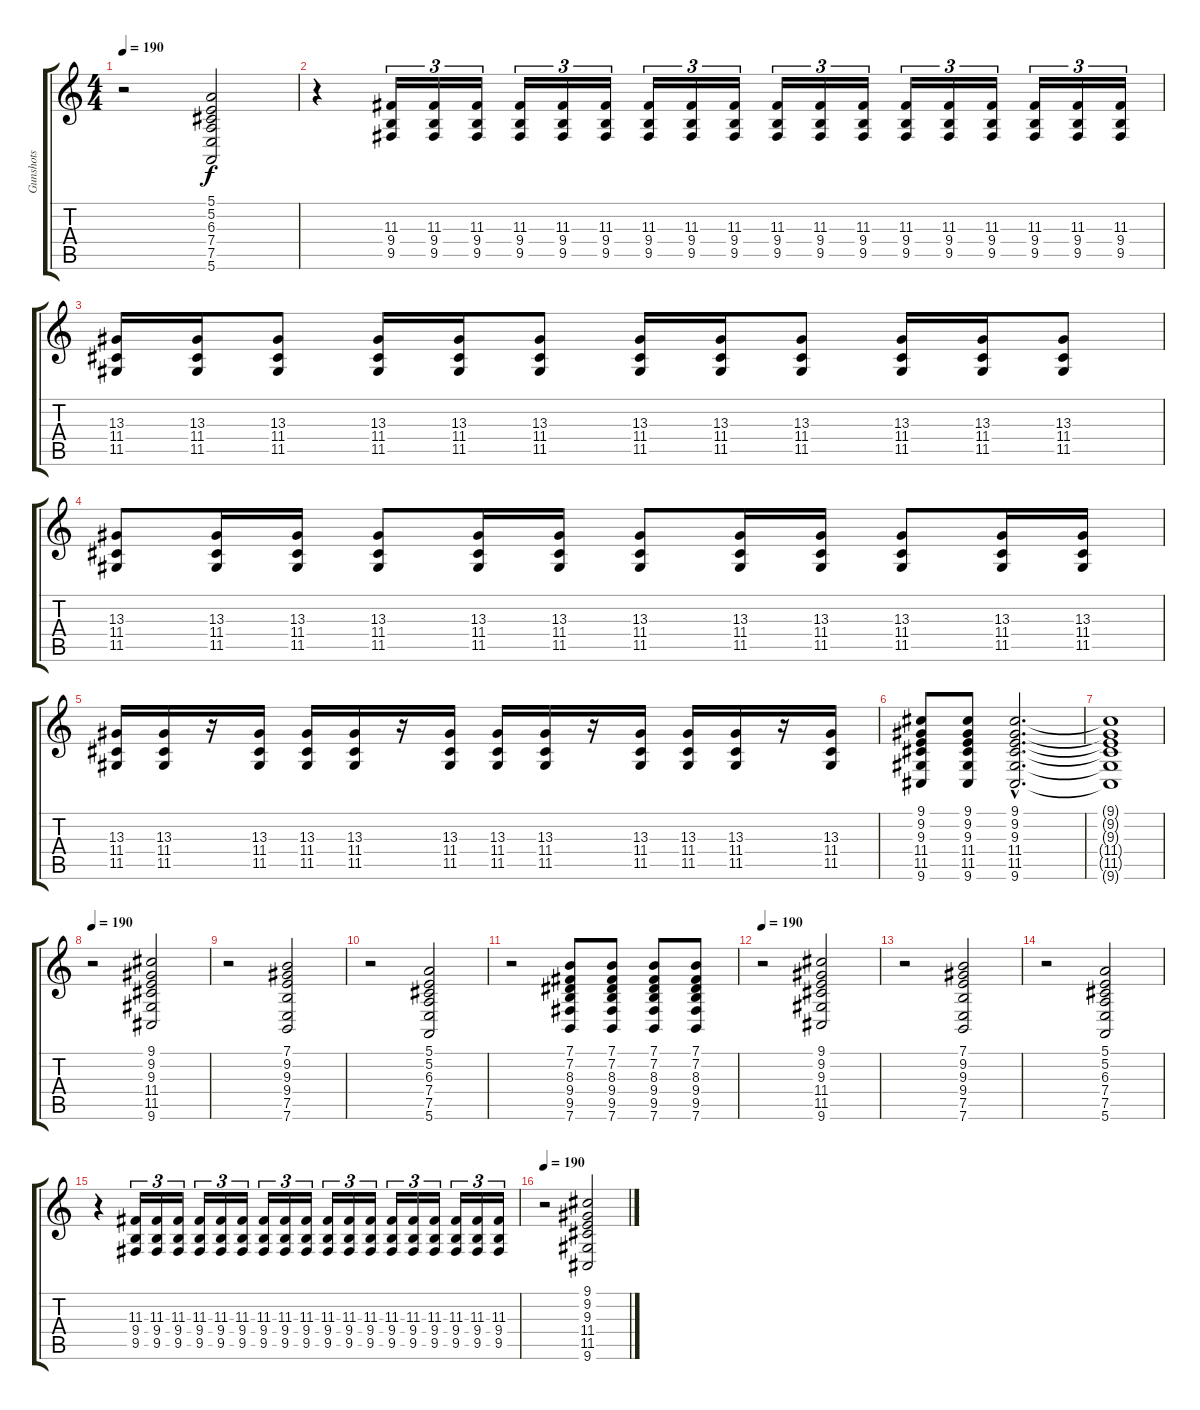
\track ("Gunshots" "Gunshots") {instrument gunshot}
\staff {score tabs}
\tuning (E4 B3 G3 D3 A2 E2) {hide}
\ts (4 4)
\tempo 190
\clef g2
\ks c
r.2{dy f} (5.1 5.2 6.3 7.4 7.5 5.6).2 |
r.4 (11.3 9.4 9.5).16{tu (3 2)} (11.3 9.4 9.5).16{tu (3 2)} (11.3 9.4 9.5).16{tu (3 2)} (11.3 9.4 9.5).16{tu (3 2)} (11.3 9.4 9.5).16{tu (3 2)} (11.3 9.4 9.5).16{tu (3 2)} (11.3 9.4 9.5).16{tu (3 2)} (11.3 9.4 9.5).16{tu (3 2)} (11.3 9.4 9.5).16{tu (3 2)} (11.3 9.4 9.5).16{tu (3 2)} (11.3 9.4 9.5).16{tu (3 2)} (11.3 9.4 9.5).16{tu (3 2)} (11.3 9.4 9.5).16{tu (3 2)} (11.3 9.4 9.5).16{tu (3 2)} (11.3 9.4 9.5).16{tu (3 2)} (11.3 9.4 9.5).16{tu (3 2)} (11.3 9.4 9.5).16{tu (3 2)} (11.3 9.4 9.5).16{tu (3 2)} |
(13.3 11.4 11.5).16 (13.3 11.4 11.5).16 (13.3 11.4 11.5).8 (13.3 11.4 11.5).16 (13.3 11.4 11.5).16 (13.3 11.4 11.5).8 (13.3 11.4 11.5).16 (13.3 11.4 11.5).16 (13.3 11.4 11.5).8 (13.3 11.4 11.5).16 (13.3 11.4 11.5).16 (13.3 11.4 11.5).8 |
(13.3 11.4 11.5).8 (13.3 11.4 11.5).16 (13.3 11.4 11.5).16 (13.3 11.4 11.5).8 (13.3 11.4 11.5).16 (13.3 11.4 11.5).16 (13.3 11.4 11.5).8 (13.3 11.4 11.5).16 (13.3 11.4 11.5).16 (13.3 11.4 11.5).8 (13.3 11.4 11.5).16 (13.3 11.4 11.5).16 |
(13.3 11.4 11.5).16 (13.3 11.4 11.5).16 r.16 (13.3 11.4 11.5).16 (13.3 11.4 11.5).16 (13.3 11.4 11.5).16 r.16 (13.3 11.4 11.5).16 (13.3 11.4 11.5).16 (13.3 11.4 11.5).16 r.16 (13.3 11.4 11.5).16 (13.3 11.4 11.5).16 (13.3 11.4 11.5).16 r.16 (13.3 11.4 11.5).16 |
(9.1 9.2 9.3 11.4 11.5 9.6).8 (9.1 9.2 9.3 11.4 11.5 9.6).8 (9.1{hac} 9.2{hac} 9.3{hac} 11.4{hac} 11.5{hac} 9.6{hac}).2{d} |
(9.1{t} 9.2{t} 9.3{t} 11.4{t} 11.5{t} 9.6{t}).1 |
\tempo 190
r.2 (9.1 9.2 9.3 11.4 11.5 9.6).2 |
r.2 (7.1 9.2 9.3 9.4 7.5 7.6).2 |
r.2 (5.1 5.2 6.3 7.4 7.5 5.6).2 |
r.2 (7.1 7.2 8.3 9.4 9.5 7.6).8 (7.1 7.2 8.3 9.4 9.5 7.6).8 (7.1 7.2 8.3 9.4 9.5 7.6).8 (7.1 7.2 8.3 9.4 9.5 7.6).8 |
\tempo 190
r.2 (9.1 9.2 9.3 11.4 11.5 9.6).2 |
r.2 (7.1 9.2 9.3 9.4 7.5 7.6).2 |
r.2 (5.1 5.2 6.3 7.4 7.5 5.6).2 |
r.4 (11.3 9.4 9.5).16{tu (3 2)} (11.3 9.4 9.5).16{tu (3 2)} (11.3 9.4 9.5).16{tu (3 2)} (11.3 9.4 9.5).16{tu (3 2)} (11.3 9.4 9.5).16{tu (3 2)} (11.3 9.4 9.5).16{tu (3 2)} (11.3 9.4 9.5).16{tu (3 2)} (11.3 9.4 9.5).16{tu (3 2)} (11.3 9.4 9.5).16{tu (3 2)} (11.3 9.4 9.5).16{tu (3 2)} (11.3 9.4 9.5).16{tu (3 2)} (11.3 9.4 9.5).16{tu (3 2)} (11.3 9.4 9.5).16{tu (3 2)} (11.3 9.4 9.5).16{tu (3 2)} (11.3 9.4 9.5).16{tu (3 2)} (11.3 9.4 9.5).16{tu (3 2)} (11.3 9.4 9.5).16{tu (3 2)} (11.3 9.4 9.5).16{tu (3 2)} |
\tempo 190
r.2 (9.1 9.2 9.3 11.4 11.5 9.6).2
